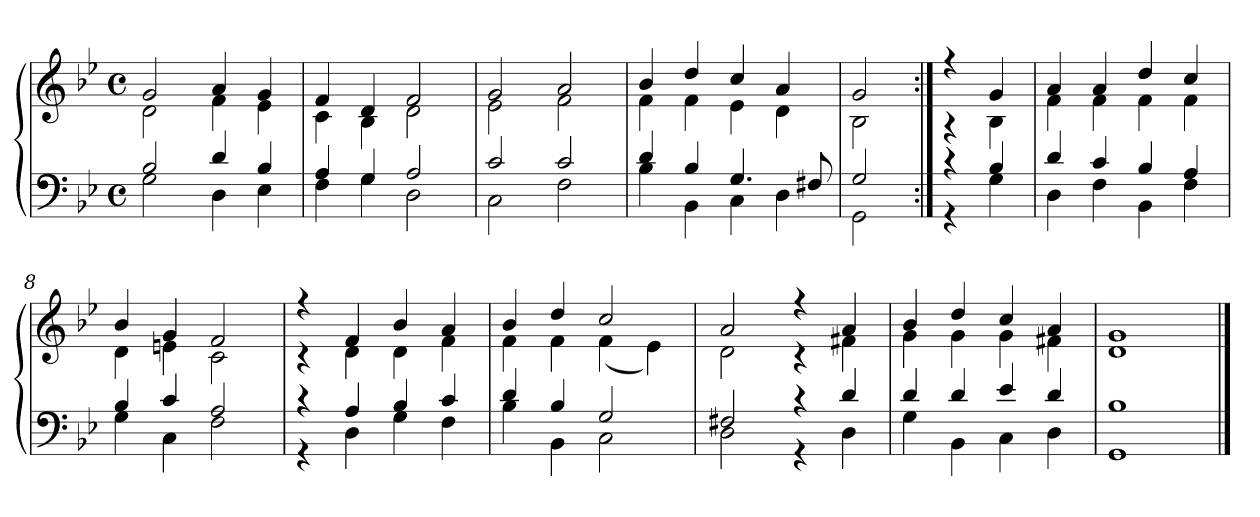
**kern	**kern
*part1	*part1
*staff2	*staff1
*clefF4	*clefG2
*k[b-e-]	*k[b-e-]
*g:	*g:
*M4/4	*M4/4
*met(c)	*met(c)
=1	=1
*^	*^
2B-	2G	2g	2d
4d	4D	4a	4f
4B-	4E-	4g	4e-
=2	=2	=2	=2
4A	4F	4f	4c
4G	4G	4d	4B-
2A	2D	2f	2d
=3	=3	=3	=3
2c	2C	2g	2e-
2c	2F	2a	2f
=4	=4	=4	=4
4d	4B-	4b-	4f
4B-	4BB-	4dd	4f
4.G	4C	4cc	4e-
.	4D	4a	4d
8F#X	.	.	.
=5	=5	=5	=5
2G	2GG	2g	2B-
=6:|!	=6:|!	=6:|!	=6:|!
4r	4r	4r	4r
4B-	4G	4g	4B-
=7	=7	=7	=7
4d	4D	4a	4f
4c	4F	4a	4f
4B-	4BB-	4dd	4f
4A	4F	4cc	4f
=8	=8	=8	=8
4B-	4G	4b-	4d
4c	4C	4g	4en
2A	2F	2f	2c
=9	=9	=9	=9
4r	4r	4r	4r
4A	4D	4f	4d
4B-	4G	4b-	4d
4c	4F	4a	4f
=10	=10	=10	=10
4d	4B-	4b-	4f
4B-	4BB-	4dd	4f
2G	2C	2cc	(4f
.	.	.	4e-)
=11	=11	=11	=11
2F#X	2D	2a	2d
4r	4r	4r	4r
4d	4D	4a	4f#X
=12	=12	=12	=12
4d	4G	4b-	4g
4d	4BB-	4dd	4g
4e-	4C	4cc	4g
4d	4D	4a	4f#X
=13	=13	=13	=13
1B-	1GG	1g/	1d
*v	*v	*	*
*	*v	*v
==	==
*-	*-
